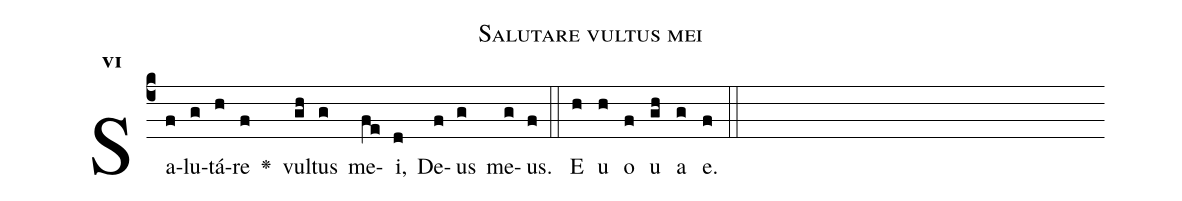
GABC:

name:Salutare vultus mei;
office-part:Antiphona;
mode:6;
%%
initial-style: 1;
name: Salutare vultus mei;
book: Antiphonae & Responsoria/Tomus III, p. 42;
occasion: Psalterium Hebdomada II Feria III;
office-part: Laudes Ant 1;
user-notes: ;
commentary: ;
annotation: 6f;
centering-scheme: english;
fontsize: 12;
font: OFLSortsMillGoudy;
height: 11;
width: 4.5;
%%
(c4)Sa(f)lu(g)tá(h)re(f) <v>\greheightstar</v>() vul(gh)tus(g) me(fe)i,(d) De(f)us(g) me(g)us.(f) (::)
E(h) u(h) o(f) u(gh) a(g) e.(f) (::)
